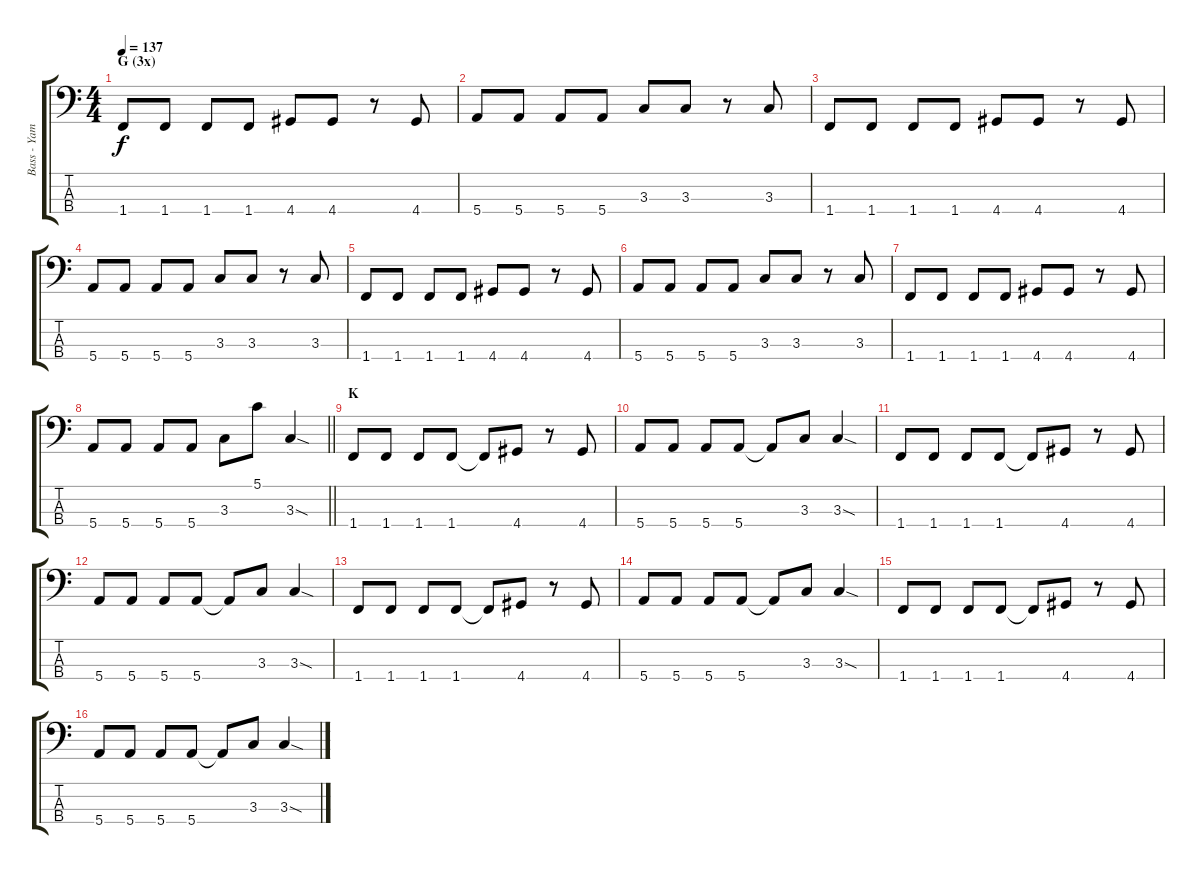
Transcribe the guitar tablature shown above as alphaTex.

\track ("Bass - Yamada" "Bass - Yam") {instrument electricbasspick}
\staff {score tabs}
\tuning (G2 D2 A1 E1) {hide}
\ts (4 4)
\section ("" "G (3x)")
\tempo 137
\clef f4
\ks c
1.4.8{dy f} 1.4.8 1.4.8 1.4.8 4.4.8 4.4.8 r.8 4.4.8 |
5.4.8 5.4.8 5.4.8 5.4.8 3.3.8 3.3.8 r.8 3.3.8 |
1.4.8 1.4.8 1.4.8 1.4.8 4.4.8 4.4.8 r.8 4.4.8 |
5.4.8 5.4.8 5.4.8 5.4.8 3.3.8 3.3.8 r.8 3.3.8 |
1.4.8 1.4.8 1.4.8 1.4.8 4.4.8 4.4.8 r.8 4.4.8 |
5.4.8 5.4.8 5.4.8 5.4.8 3.3.8 3.3.8 r.8 3.3.8 |
1.4.8 1.4.8 1.4.8 1.4.8 4.4.8 4.4.8 r.8 4.4.8 |
\barLineRight lightlight
5.4.8 5.4.8 5.4.8 5.4.8 3.3.8 5.1.8 3.3{sod}.4 |
\section ("" "K")
1.4.8 1.4.8 1.4.8 1.4.8 1.4{t}.8 4.4.8 r.8 4.4.8 |
5.4.8 5.4.8 5.4.8 5.4.8 5.4{t}.8 3.3.8 3.3{sod}.4 |
1.4.8 1.4.8 1.4.8 1.4.8 1.4{t}.8 4.4.8 r.8 4.4.8 |
5.4.8 5.4.8 5.4.8 5.4.8 5.4{t}.8 3.3.8 3.3{sod}.4 |
1.4.8 1.4.8 1.4.8 1.4.8 1.4{t}.8 4.4.8 r.8 4.4.8 |
5.4.8 5.4.8 5.4.8 5.4.8 5.4{t}.8 3.3.8 3.3{sod}.4 |
1.4.8 1.4.8 1.4.8 1.4.8 1.4{t}.8 4.4.8 r.8 4.4.8 |
5.4.8 5.4.8 5.4.8 5.4.8 5.4{t}.8 3.3.8 3.3{sod}.4
